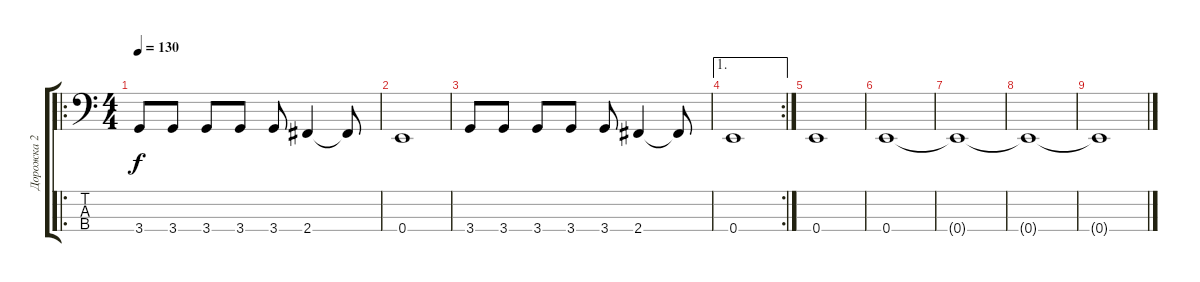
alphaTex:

\track ("Дорожка 2" "Дорожка 2") {instrument electricbassfinger}
\staff {score tabs}
\tuning (G2 D2 A1 E1) {hide}
\ro
\ts (4 4)
\tempo 130
\clef f4
\ks c
3.4.8{dy f} 3.4.8 3.4.8 3.4.8 3.4.8 2.4.4 2.4{t}.8 |
0.4.1 |
3.4.8 3.4.8 3.4.8 3.4.8 3.4.8 2.4.4 2.4{t}.8 |
\ae 1
\rc 2
0.4.1 |
0.4.1 |
0.4.1 |
0.4{t}.1 |
0.4{t}.1 |
0.4{t}.1
